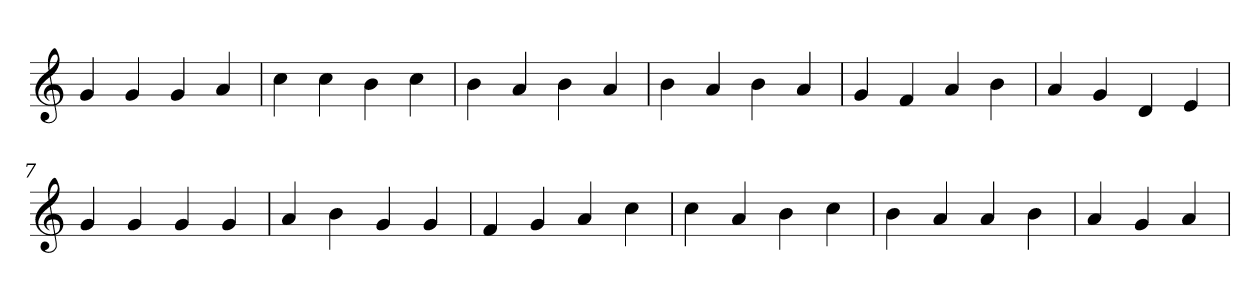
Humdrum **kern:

**kern
*part1
*staff1
*clefG2
=1
4g
4g
4g
4a
=2
4cc
4cc
4b
4cc
=3
4b
4a
4b
4a
=4
4b
4a
4b
4a
=5
4g
4f
4a
4b
=6
4a
4g
4d
4e
=7
4g
4g
4g
4g
=8
4a
4b
4g
4g
=9
4f
4g
4a
4cc
=10
4cc
4a
4b
4cc
=11
4b
4a
4a
4b
=12
4a
4g
4a
=
*-
